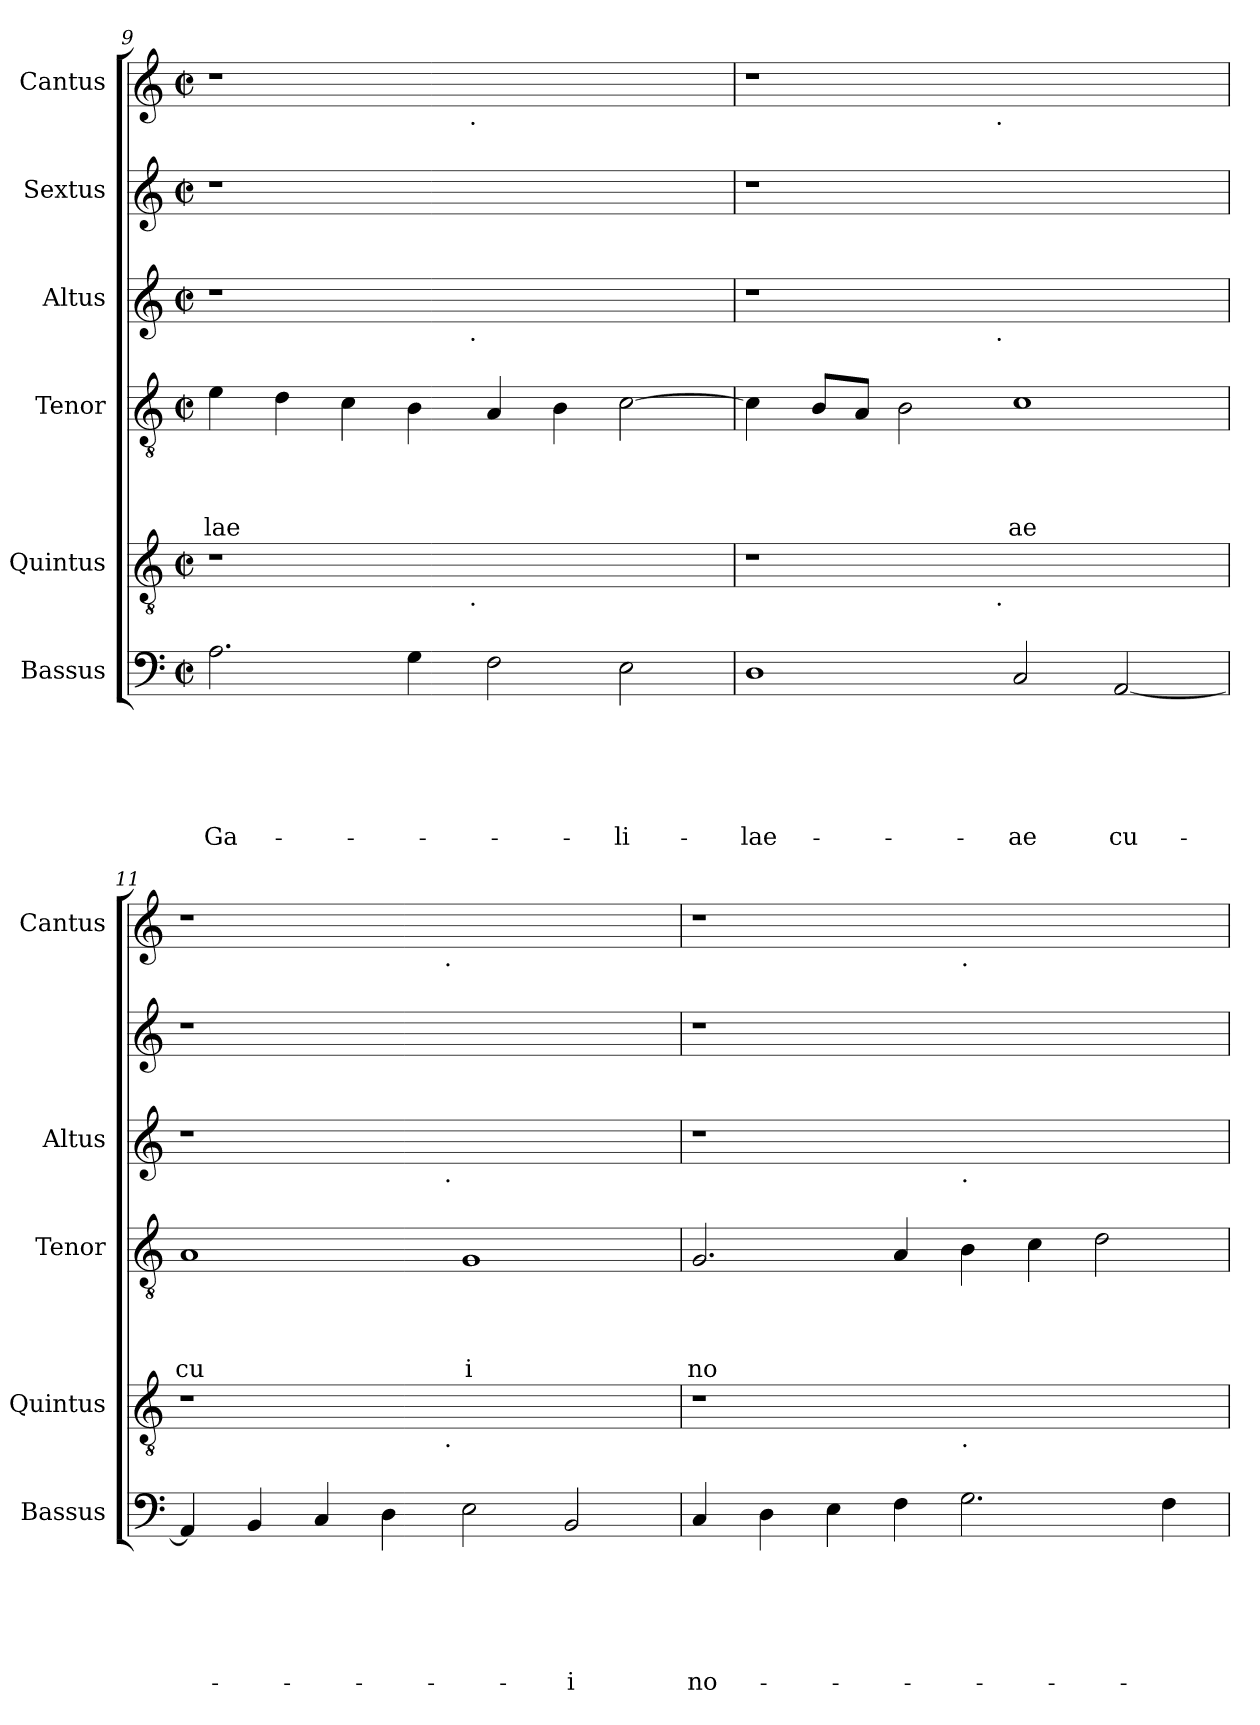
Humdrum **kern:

**kern	**text	**text	**text	**text	**text	**text	**kern	**kern	**text	**text	**text	**text	**kern	**kern	**kern
*part6	*part6	*part6	*part6	*part6	*part6	*part6	*part5	*part4	*part4	*part4	*part4	*part4	*part3	*part2	*part1
*staff6	*staff6	*staff6	*staff6	*staff6	*staff6	*staff6	*staff5	*staff4	*staff4	*staff4	*staff4	*staff4	*staff3	*staff2	*staff1
*I"Bassus	*	*	*	*	*	*	*I"Quintus	*I"Tenor	*	*	*	*	*I"Altus	*I"Sextus	*I"Cantus
*I'Bassus	*	*	*	*	*	*	*I'Quintus	*I'Tenor	*	*	*	*	*I'Altus	*	*I'Cantus
*clefF4	*	*	*	*	*	*	*clefGv2	*clefGv2	*	*	*	*	*clefG2	*clefG2	*clefG2
*k[]	*	*	*	*	*	*	*k[]	*k[]	*	*	*	*	*k[]	*k[]	*k[]
*C:	*	*	*	*	*	*	*C:	*C:	*	*	*	*	*C:	*C:	*C:
*M2/2	*	*	*	*	*	*	*M2/2	*M2/2	*	*	*	*	*M2/2	*M2/2	*M2/2
*met(c|)	*	*	*	*	*	*	*met(c|)	*met(c|)	*	*	*	*	*met(c|)	*met(c|)	*met(c|)
=9	=9	=9	=9	=9	=9	=9	=9	=9	=9	=9	=9	=9	=9	=9	=9
!	!	!	!	!	!	!LO:LY:b	!	!	!	!	!	!LO:LY:b	!	!	!
*	*	*	*	*	*	*	*^	*	*	*	*	*	*^	*	*^
2.A\	.	.	.	.	.	Ga-	1r	2ryy	4e\	.	.	.	lae	1r	2ryy	1r	1r	2ryy
.	.	.	.	.	.	.	.	.	4d\	.	.	.	.	.	.	.	.	.
.	.	.	.	.	.	.	.	4...ryy	4c\	.	.	.	.	.	4...ryy	.	.	4...ryy
4G\	.	.	.	.	.	.	.	.	4B\	.	.	.	.	.	.	.	.	.
!	!	!	!	!	!	!	!	!	!	!	!	!	!	!	!	!	!	!LO:TX:b:t=.
!	!	!	!	!	!	!	!	!	!	!	!	!	!	!	!LO:TX:b:t=.	!	!	!
!	!	!	!	!	!	!	!	!LO:TX:b:t=.	!	!	!	!	!	!	!	!	!	!
.	.	.	.	.	.	.	.	1ryy	.	.	.	.	.	.	1ryy	.	.	1ryy
2F\	.	.	.	.	.	.	1ryy	.	4A/	.	.	.	.	1ryy	.	1ryy	1ryy	.
.	.	.	.	.	.	.	.	.	4B\	.	.	.	.	.	.	.	.	.
!	!	!	!	!	!	!LO:LY:b	!	!	!	!	!	!	!	!	!	!	!	!
2E\	.	.	.	.	.	-li-	.	.	[>2c\	.	.	.	.	.	.	.	.	.
.	.	.	.	.	.	.	.	32ryy	.	.	.	.	.	.	32ryy	.	.	32ryy
=10	=10	=10	=10	=10	=10	=10	=10	=10	=10	=10	=10	=10	=10	=10	=10	=10	=10	=10
!	!	!	!	!	!	!LO:LY:b	!	!	!	!	!	!	!	!	!	!	!	!
1D	.	.	.	.	.	-lae-	1r	2ryy	4c\]	.	.	.	.	1r	2ryy	1r	1r	2ryy
.	.	.	.	.	.	.	.	.	8B/L	.	.	.	.	.	.	.	.	.
.	.	.	.	.	.	.	.	.	8A/J	.	.	.	.	.	.	.	.	.
.	.	.	.	.	.	.	.	4...ryy	2B\	.	.	.	.	.	4...ryy	.	.	4...ryy
!	!	!	!	!	!	!	!	!	!	!	!	!	!	!	!	!	!	!LO:TX:b:t=.
!	!	!	!	!	!	!	!	!	!	!	!	!	!	!	!LO:TX:b:t=.	!	!	!
!	!	!	!	!	!	!	!	!LO:TX:b:t=.	!	!	!	!	!	!	!	!	!	!
.	.	.	.	.	.	.	.	1ryy	.	.	.	.	.	.	1ryy	.	.	1ryy
!	!	!	!	!	!	!LO:LY:b	!	!	!	!	!	!	!LO:LY:b	!	!	!	!	!
2C/	.	.	.	.	.	-ae	1ryy	.	1c	.	.	.	ae	1ryy	.	1ryy	1ryy	.
!	!	!	!	!	!	!LO:LY:b	!	!	!	!	!	!	!	!	!	!	!	!
[<2AA/	.	.	.	.	.	cu-	.	.	.	.	.	.	.	.	.	.	.	.
.	.	.	.	.	.	.	.	32ryy	.	.	.	.	.	.	32ryy	.	.	32ryy
=11	=11	=11	=11	=11	=11	=11	=11	=11	=11	=11	=11	=11	=11	=11	=11	=11	=11	=11
!	!	!	!	!	!	!	!	!	!	!	!	!	!LO:LY:b	!	!	!	!	!
4AA/]	.	.	.	.	.	.	1r	2ryy	1A	.	.	.	cu	1r	2ryy	1r	1r	2ryy
4BB/	.	.	.	.	.	.	.	.	.	.	.	.	.	.	.	.	.	.
4C/	.	.	.	.	.	.	.	4...ryy	.	.	.	.	.	.	4...ryy	.	.	4...ryy
4D\	.	.	.	.	.	.	.	.	.	.	.	.	.	.	.	.	.	.
!	!	!	!	!	!	!	!	!	!	!	!	!	!	!	!	!	!	!LO:TX:b:t=.
!	!	!	!	!	!	!	!	!	!	!	!	!	!	!	!LO:TX:b:t=.	!	!	!
!	!	!	!	!	!	!	!	!LO:TX:b:t=.	!	!	!	!	!	!	!	!	!	!
.	.	.	.	.	.	.	.	1ryy	.	.	.	.	.	.	1ryy	.	.	1ryy
!	!	!	!	!	!	!	!	!	!	!	!	!	!LO:LY:b	!	!	!	!	!
2E\	.	.	.	.	.	.	1ryy	.	1G	.	.	.	i	1ryy	.	1ryy	1ryy	.
!	!	!	!	!	!	!LO:LY:b	!	!	!	!	!	!	!	!	!	!	!	!
2BB/	.	.	.	.	.	-i	.	.	.	.	.	.	.	.	.	.	.	.
.	.	.	.	.	.	.	.	32ryy	.	.	.	.	.	.	32ryy	.	.	32ryy
=12	=12	=12	=12	=12	=12	=12	=12	=12	=12	=12	=12	=12	=12	=12	=12	=12	=12	=12
!	!	!	!	!	!	!LO:LY:b	!	!	!	!	!	!	!LO:LY:b	!	!	!	!	!
*	*	*	*	*	*	*	*v	*v	*	*	*	*	*	*v	*v	*	*v	*v
4C/	.	.	.	.	.	no-	1r	2.G/	.	.	.	no	1r	1r	1r
4D\	.	.	.	.	.	.	.	.	.	.	.	.	.	.	.
4E\	.	.	.	.	.	.	.	.	.	.	.	.	.	.	.
4F\	.	.	.	.	.	.	.	4A/	.	.	.	.	.	.	.
!	!	!	!	!	!	!	!	!	!	!	!	!	!	!	!LO:TX:b:t=.
!	!	!	!	!	!	!	!	!	!	!	!	!	!LO:TX:b:t=.	!	!
!	!	!	!	!	!	!	!LO:TX:b:t=.	!	!	!	!	!	!	!	!
2.G\	.	.	.	.	.	.	1ryy	4B\	.	.	.	.	1ryy	1ryy	1ryy
.	.	.	.	.	.	.	.	4c\	.	.	.	.	.	.	.
.	.	.	.	.	.	.	.	2d\	.	.	.	.	.	.	.
4F\	.	.	.	.	.	.	.	.	.	.	.	.	.	.	.
=	=	=	=	=	=	=	=	=	=	=	=	=	=	=	=
*-	*-	*-	*-	*-	*-	*-	*-	*-	*-	*-	*-	*-	*-	*-	*-
